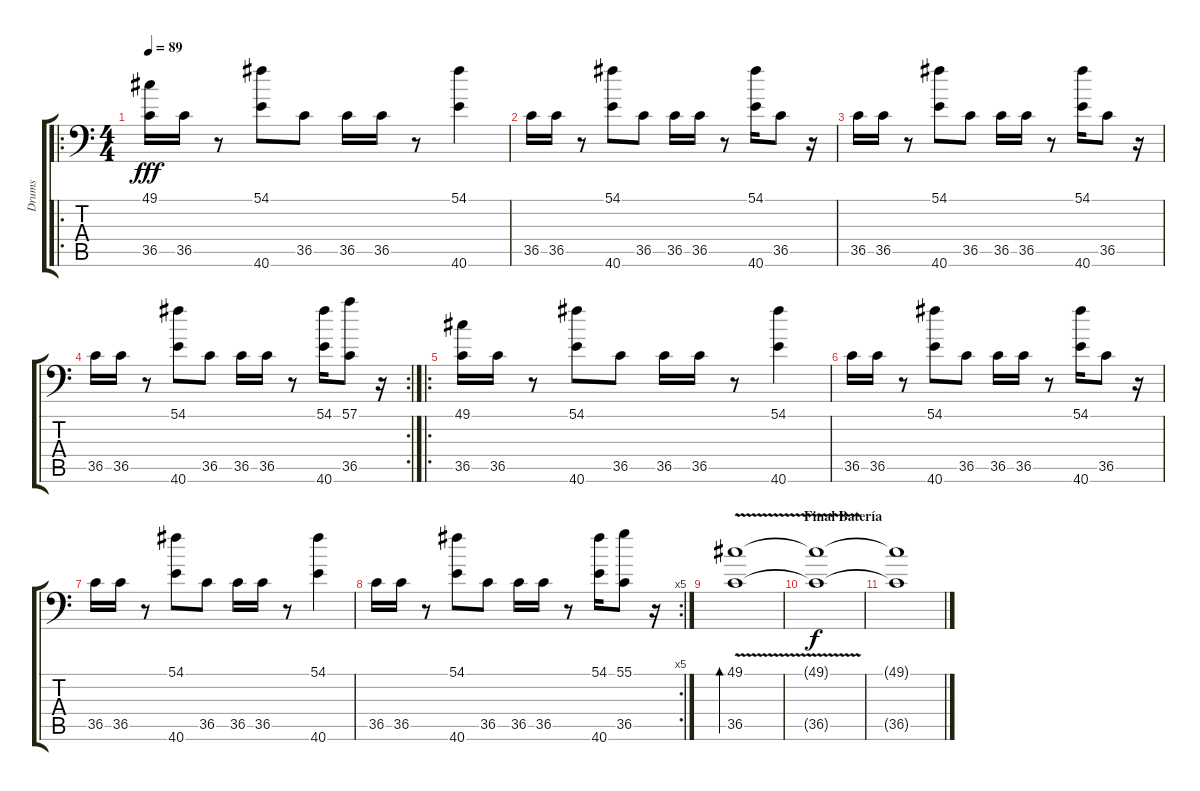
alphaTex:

\track ("Drums" "Drums") {instrument acousticgrandpiano}
\staff {score tabs}
\tuning (C-1 C-1 C-1 C-1 C-1 C-1) {hide}
\ro
\ts (4 4)
\tempo 89
\clef f4
\ks c
(49.1 36.5).16{dy fff} 36.5.16 r.8 (54.1 40.6).8 36.5.8 36.5.16 36.5.16 r.8 (54.1 40.6).4 |
36.5.16 36.5.16 r.8 (54.1 40.6).8 36.5.8 36.5.16 36.5.16 r.8 (54.1 40.6).16 36.5.8 r.16 |
36.5.16 36.5.16 r.8 (54.1 40.6).8 36.5.8 36.5.16 36.5.16 r.8 (54.1 40.6).16 36.5.8 r.16 |
\rc 2
36.5.16 36.5.16 r.8 (54.1 40.6).8 36.5.8 36.5.16 36.5.16 r.8 (54.1 40.6).16 (57.1 36.5).8 r.16 |
\ro
(49.1 36.5).16 36.5.16 r.8 (54.1 40.6).8 36.5.8 36.5.16 36.5.16 r.8 (54.1 40.6).4 |
36.5.16 36.5.16 r.8 (54.1 40.6).8 36.5.8 36.5.16 36.5.16 r.8 (54.1 40.6).16 36.5.8 r.16 |
36.5.16 36.5.16 r.8 (54.1 40.6).8 36.5.8 36.5.16 36.5.16 r.8 (54.1 40.6).4 |
\rc 5
36.5.16 36.5.16 r.8 (54.1 40.6).8 36.5.8 36.5.16 36.5.16 r.8 (54.1 40.6).16 (55.1 36.5).8 r.16 |
(49.1{v} 36.5{v}).1{bd 60} |
\section ("" "Final Batería")
(49.1{t} 36.5{t}).1{dy f} |
(49.1{t} 36.5{t}).1
